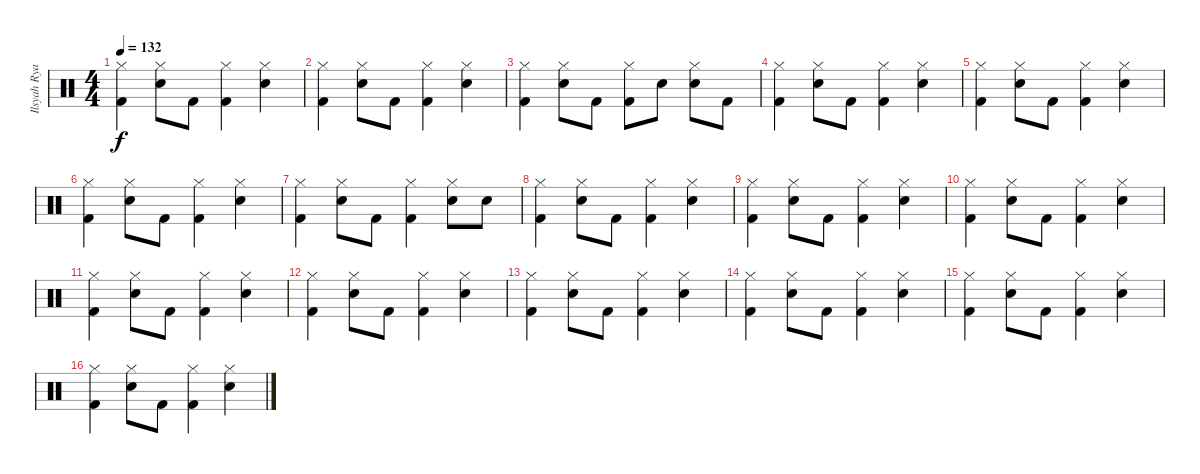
\track ("Ilsyah Ryan Reza (drum)" "Ilsyah Rya") {instrument percussion}
\staff {score}
\articulation defaults
\ts (4 4)
\tempo 132
\clef neutral
\ks c
("Hi-Hat (closed)" "Kick (hit) 2").4{dy f} ("Hi-Hat (closed)" "Electric Snare (hit)").8 "Kick (hit) 2".8 ("Hi-Hat (closed)" "Kick (hit) 2").4 ("Hi-Hat (closed)" "Electric Snare (hit)").4 |
("Hi-Hat (closed)" "Kick (hit) 2").4 ("Hi-Hat (closed)" "Electric Snare (hit)").8 "Kick (hit) 2".8 ("Hi-Hat (closed)" "Kick (hit) 2").4 ("Hi-Hat (closed)" "Electric Snare (hit)").4 |
("Hi-Hat (closed)" "Kick (hit) 2").4 ("Hi-Hat (closed)" "Electric Snare (hit)").8 "Kick (hit) 2".8 ("Hi-Hat (closed)" "Kick (hit) 2").8 "Electric Snare (hit)".8 ("Hi-Hat (closed)" "Electric Snare (hit)").8 "Kick (hit) 2".8 |
("Hi-Hat (closed)" "Kick (hit) 2").4 ("Hi-Hat (closed)" "Electric Snare (hit)").8 "Kick (hit) 2".8 ("Hi-Hat (closed)" "Kick (hit) 2").4 ("Hi-Hat (closed)" "Electric Snare (hit)").4 |
("Hi-Hat (closed)" "Kick (hit) 2").4 ("Hi-Hat (closed)" "Electric Snare (hit)").8 "Kick (hit) 2".8 ("Hi-Hat (closed)" "Kick (hit) 2").4 ("Hi-Hat (closed)" "Electric Snare (hit)").4 |
("Hi-Hat (closed)" "Kick (hit) 2").4 ("Hi-Hat (closed)" "Electric Snare (hit)").8 "Kick (hit) 2".8 ("Hi-Hat (closed)" "Kick (hit) 2").4 ("Hi-Hat (closed)" "Electric Snare (hit)").4 |
("Hi-Hat (closed)" "Kick (hit) 2").4 ("Hi-Hat (closed)" "Electric Snare (hit)").8 "Kick (hit) 2".8 ("Hi-Hat (closed)" "Kick (hit) 2").4 ("Hi-Hat (closed)" "Electric Snare (hit)").8 "Electric Snare (hit)".8 |
("Hi-Hat (closed)" "Kick (hit) 2").4 ("Hi-Hat (closed)" "Electric Snare (hit)").8 "Kick (hit) 2".8 ("Hi-Hat (closed)" "Kick (hit) 2").4 ("Hi-Hat (closed)" "Electric Snare (hit)").4 |
("Hi-Hat (closed)" "Kick (hit) 2").4 ("Hi-Hat (closed)" "Electric Snare (hit)").8 "Kick (hit) 2".8 ("Hi-Hat (closed)" "Kick (hit) 2").4 ("Hi-Hat (closed)" "Electric Snare (hit)").4 |
("Hi-Hat (closed)" "Kick (hit) 2").4 ("Hi-Hat (closed)" "Electric Snare (hit)").8 "Kick (hit) 2".8 ("Hi-Hat (closed)" "Kick (hit) 2").4 ("Hi-Hat (closed)" "Electric Snare (hit)").4 |
("Hi-Hat (closed)" "Kick (hit) 2").4 ("Hi-Hat (closed)" "Electric Snare (hit)").8 "Kick (hit) 2".8 ("Hi-Hat (closed)" "Kick (hit) 2").4 ("Hi-Hat (closed)" "Electric Snare (hit)").4 |
("Hi-Hat (closed)" "Kick (hit) 2").4 ("Hi-Hat (closed)" "Electric Snare (hit)").8 "Kick (hit) 2".8 ("Hi-Hat (closed)" "Kick (hit) 2").4 ("Hi-Hat (closed)" "Electric Snare (hit)").4 |
("Hi-Hat (closed)" "Kick (hit) 2").4 ("Hi-Hat (closed)" "Electric Snare (hit)").8 "Kick (hit) 2".8 ("Hi-Hat (closed)" "Kick (hit) 2").4 ("Hi-Hat (closed)" "Electric Snare (hit)").4 |
("Hi-Hat (closed)" "Kick (hit) 2").4 ("Hi-Hat (closed)" "Electric Snare (hit)").8 "Kick (hit) 2".8 ("Hi-Hat (closed)" "Kick (hit) 2").4 ("Hi-Hat (closed)" "Electric Snare (hit)").4 |
("Hi-Hat (closed)" "Kick (hit) 2").4 ("Hi-Hat (closed)" "Electric Snare (hit)").8 "Kick (hit) 2".8 ("Hi-Hat (closed)" "Kick (hit) 2").4 ("Hi-Hat (closed)" "Electric Snare (hit)").4 |
("Hi-Hat (closed)" "Kick (hit) 2").4 ("Hi-Hat (closed)" "Electric Snare (hit)").8 "Kick (hit) 2".8 ("Hi-Hat (closed)" "Kick (hit) 2").4 ("Hi-Hat (closed)" "Electric Snare (hit)").4
